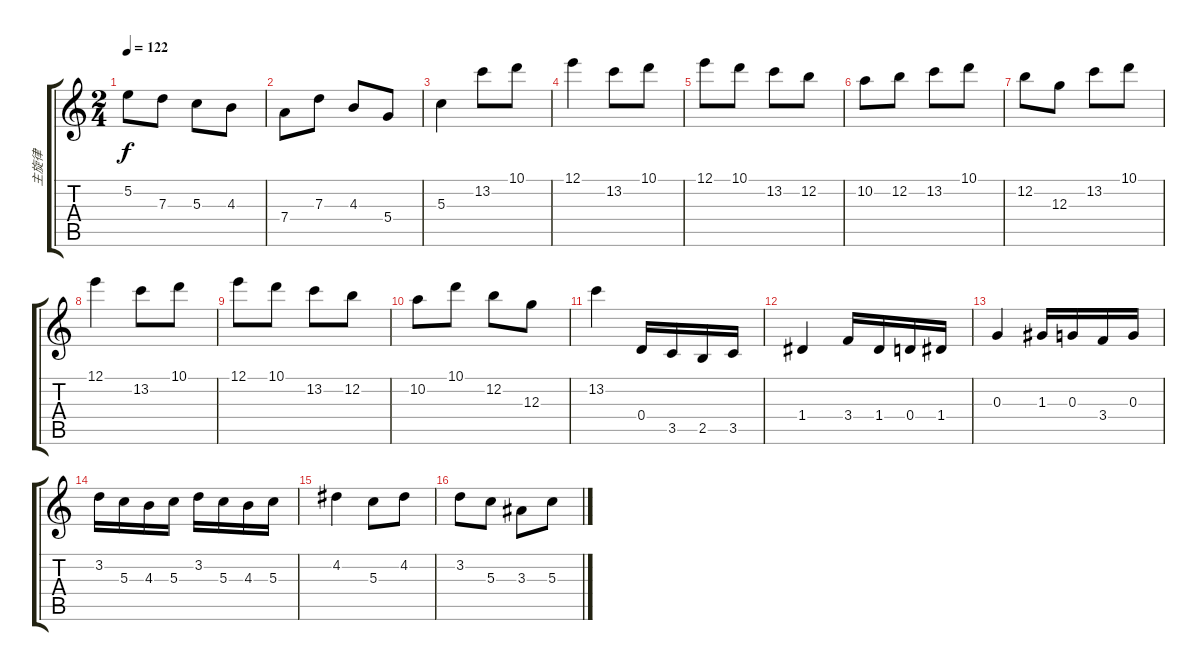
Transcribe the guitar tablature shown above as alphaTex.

\track ("主旋律" "主旋律") {instrument overdrivenguitar}
\staff {score tabs}
\tuning (E4 B3 G3 D3 A2 E2) {hide}
\ts (2 4)
\tempo 122
\clef g2
\ks c
5.2.8{dy f} 7.3.8 5.3.8 4.3.8 |
7.4.8 7.3.8 4.3.8 5.4.8 |
5.3.4 13.2.8 10.1.8 |
12.1.4 13.2.8 10.1.8 |
12.1.8 10.1.8 13.2.8 12.2.8 |
10.2.8 12.2.8 13.2.8 10.1.8 |
12.2.8 12.3.8 13.2.8 10.1.8 |
12.1.4 13.2.8 10.1.8 |
12.1.8 10.1.8 13.2.8 12.2.8 |
10.2.8 10.1.8 12.2.8 12.3.8 |
13.2.4 0.4.16 3.5.16 2.5.16 3.5.16 |
1.4.4 3.4.16 1.4.16 0.4.16 1.4.16 |
0.3.4 1.3.16 0.3.16 3.4.16 0.3.16 |
3.2.16 5.3.16 4.3.16 5.3.16 3.2.16 5.3.16 4.3.16 5.3.16 |
4.2.4 5.3.8 4.2.8 |
3.2.8 5.3.8 3.3.8 5.3.8
